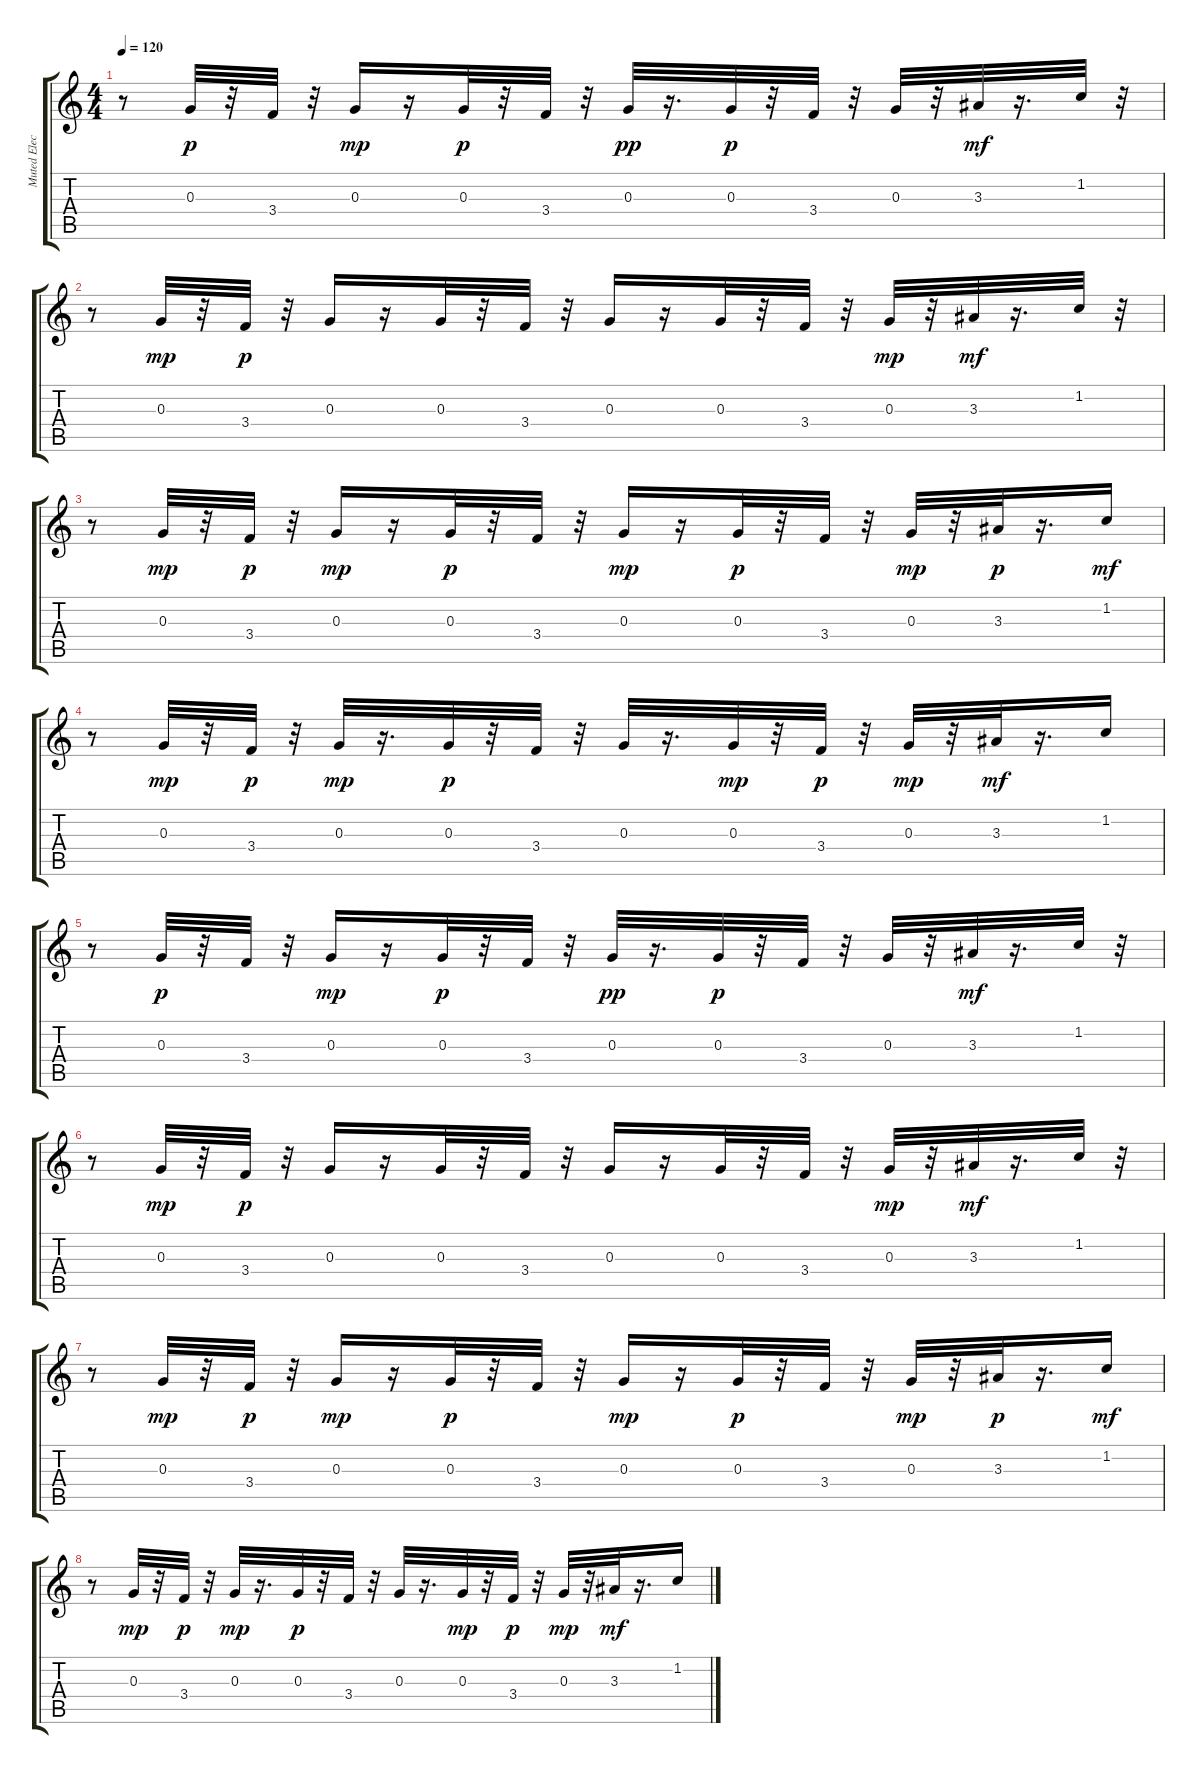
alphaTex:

\track ("Muted Electric Guitar" "Muted Elec") {instrument electricguitarmuted}
\staff {score tabs}
\tuning (E4 B3 G3 D3 A2 E2) {hide}
\ts (4 4)
\tempo 120
\clef g2
\ks c
r.8{dy mf} 0.3.32{dy p} r.32 3.4.32 r.32 0.3.16{dy mp} r.16 0.3.32{dy p} r.32 3.4.32 r.32 0.3.32{dy pp} r.16{d} 0.3.32{dy p} r.32 3.4.32 r.32 0.3.32 r.32 3.3.32{dy mf} r.16{d} 1.2.32 r.32 |
r.8 0.3.32{dy mp} r.32 3.4.32{dy p} r.32 0.3.16 r.16 0.3.32 r.32 3.4.32 r.32 0.3.16 r.16 0.3.32 r.32 3.4.32 r.32 0.3.32{dy mp} r.32 3.3.32{dy mf} r.16{d} 1.2.32 r.32 |
r.8 0.3.32{dy mp} r.32 3.4.32{dy p} r.32 0.3.16{dy mp} r.16 0.3.32{dy p} r.32 3.4.32 r.32 0.3.16{dy mp} r.16 0.3.32{dy p} r.32 3.4.32 r.32 0.3.32{dy mp} r.32 3.3.32{dy p} r.16{d} 1.2.16{dy mf} |
r.8 0.3.32{dy mp} r.32 3.4.32{dy p} r.32 0.3.32{dy mp} r.16{d} 0.3.32{dy p} r.32 3.4.32 r.32 0.3.32 r.16{d} 0.3.32{dy mp} r.32 3.4.32{dy p} r.32 0.3.32{dy mp} r.32 3.3.32{dy mf} r.16{d} 1.2.16 |
r.8 0.3.32{dy p} r.32 3.4.32 r.32 0.3.16{dy mp} r.16 0.3.32{dy p} r.32 3.4.32 r.32 0.3.32{dy pp} r.16{d} 0.3.32{dy p} r.32 3.4.32 r.32 0.3.32 r.32 3.3.32{dy mf} r.16{d} 1.2.32 r.32 |
r.8 0.3.32{dy mp} r.32 3.4.32{dy p} r.32 0.3.16 r.16 0.3.32 r.32 3.4.32 r.32 0.3.16 r.16 0.3.32 r.32 3.4.32 r.32 0.3.32{dy mp} r.32 3.3.32{dy mf} r.16{d} 1.2.32 r.32 |
r.8 0.3.32{dy mp} r.32 3.4.32{dy p} r.32 0.3.16{dy mp} r.16 0.3.32{dy p} r.32 3.4.32 r.32 0.3.16{dy mp} r.16 0.3.32{dy p} r.32 3.4.32 r.32 0.3.32{dy mp} r.32 3.3.32{dy p} r.16{d} 1.2.16{dy mf} |
r.8 0.3.32{dy mp} r.32 3.4.32{dy p} r.32 0.3.32{dy mp} r.16{d} 0.3.32{dy p} r.32 3.4.32 r.32 0.3.32 r.16{d} 0.3.32{dy mp} r.32 3.4.32{dy p} r.32 0.3.32{dy mp} r.32 3.3.32{dy mf} r.16{d} 1.2.16
